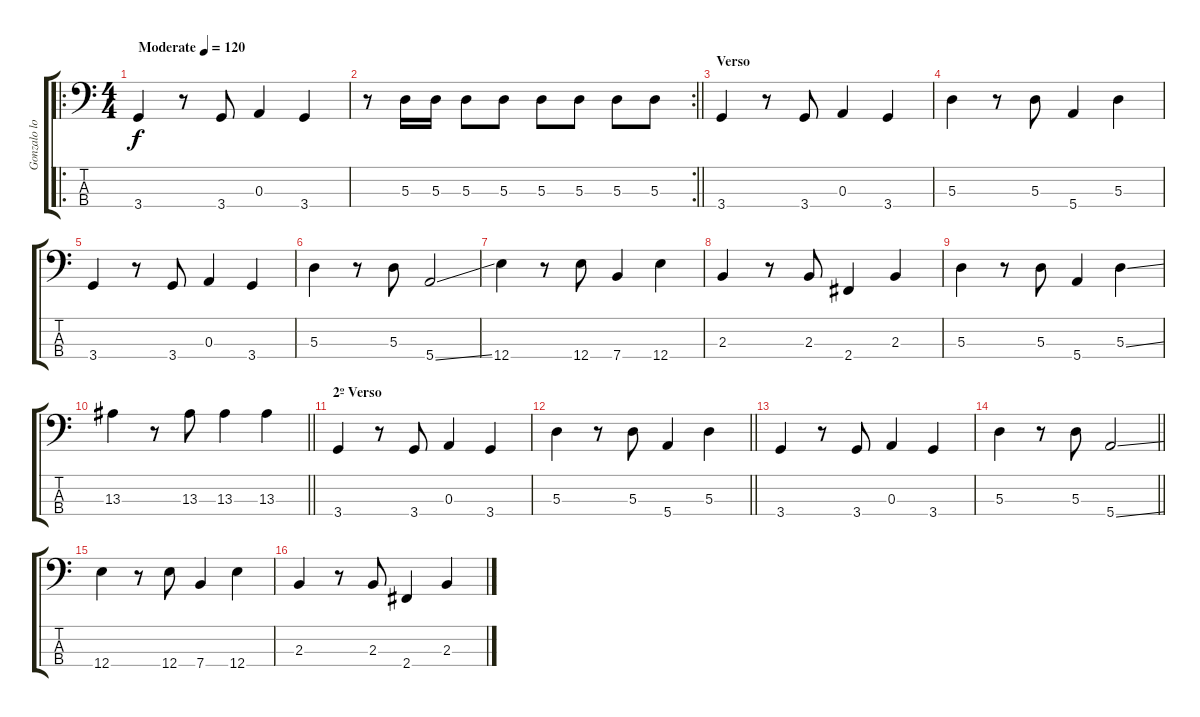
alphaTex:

\track ("Gonzalo lopez" "Gonzalo lo") {instrument electricbassfinger}
\staff {score tabs}
\tuning (G2 D2 A1 E1) {hide}
\ro
\ts (4 4)
\tempo (120 "Moderate")
\clef f4
\ks c
3.4.4{dy f instrument electricbassfinger} r.8 3.4.8 0.3.4 3.4.4 |
\rc 2
\barLineRight lightlight
r.8 5.3.16 5.3.16 5.3.8 5.3.8 5.3.8 5.3.8 5.3.8 5.3.8 |
\section ("" "Verso")
3.4.4 r.8 3.4.8 0.3.4 3.4.4 |
5.3.4 r.8 5.3.8 5.4.4 5.3.4 |
3.4.4 r.8 3.4.8 0.3.4 3.4.4 |
5.3.4 r.8 5.3.8 5.4{ss}.2 |
12.4.4 r.8 12.4.8 7.4.4 12.4.4 |
2.3.4 r.8 2.3.8 2.4.4 2.3.4 |
5.3.4 r.8 5.3.8 5.4.4 5.3{ss}.4 |
\barLineRight lightlight
13.3.4 r.8 13.3.8 13.3.4 13.3.4 |
\section ("" "2º Verso")
3.4.4 r.8 3.4.8 0.3.4 3.4.4 |
\barLineRight lightlight
5.3.4 r.8 5.3.8 5.4.4 5.3.4 |
3.4.4 r.8 3.4.8 0.3.4 3.4.4 |
\barLineRight lightlight
5.3.4 r.8 5.3.8 5.4{ss}.2 |
12.4.4 r.8 12.4.8 7.4.4 12.4.4 |
2.3.4 r.8 2.3.8 2.4.4 2.3.4
